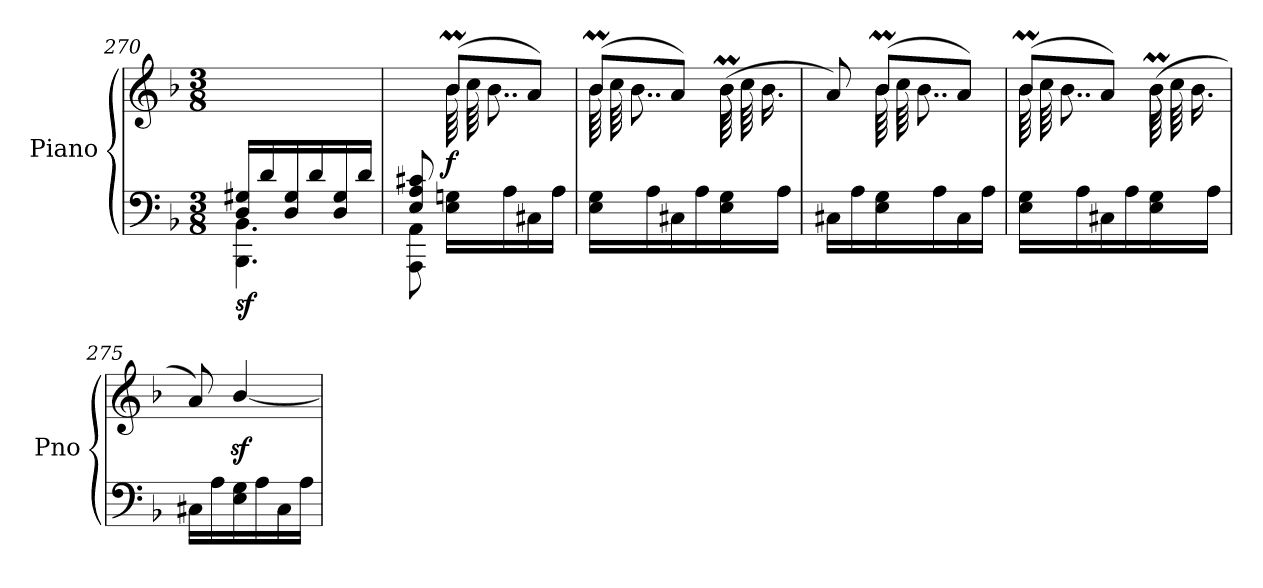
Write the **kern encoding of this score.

**kern	**kern	**dynam
*part1	*part1	*part1
*staff2	*staff1	*staff1/2
*I"Piano	*	*
*I'Pno	*	*
*clefF4	*clefG2	*
*k[b-]	*k[b-]	*
*M3/8	*M3/8	*
=270	=270	=270
*^	*	*
!	!	!	!LO:DY:b=2
16D/ 16G#X/LL	4.BBB-\ 4.BB-\	4.ryy	sf
16d/	.	.	.
16D/ 16G#/	.	.	.
16d/	.	.	.
16D/ 16G#/	.	.	.
16d/JJ	.	.	.
=271	=271	=271	=271
*	*	*^	*
8E/ 8A/ 8c#X/	8AAA\ 8AA\	8ryy	8ryy	.
!	!	!	!	!LO:DY:b
4ryy	16E\ 16Gn\LL	(<8b-M/L	64b-	f
.	.	.	64cc	.
.	.	.	8..b-	.
.	16A\	.	.	.
.	16C#X\	8a/J)	.	.
.	16A\JJ	.	.	.
*v	*v	*	*	*
=272	=272	=272	=272
16E\ 16G\LL	(<8b-M/L	64b-	.
.	.	64cc	.
.	.	8..b-	.
16A\	.	.	.
16C#X\	8a/J)	.	.
16A\	.	.	.
16E\ 16G\	(<8b-M\	64b-	.
.	.	64cc	.
.	.	16.b-	.
16A\JJ	.	.	.
=273	=273	=273	=273
16C#X\LL	8a/)	8ryy	.
16A\	.	.	.
16E\ 16G\	(<8b-M/L	64b-	.
.	.	64cc	.
.	.	8..b-	.
16A\	.	.	.
16C#\	8a/J)	.	.
16A\JJ	.	.	.
=274	=274	=274	=274
16E\ 16G\LL	(<8b-M/L	64b-	.
.	.	64cc	.
.	.	8..b-	.
16A\	.	.	.
16C#X\	8a/J)	.	.
16A\	.	.	.
16E\ 16G\	(<8b-M\	64b-	.
.	.	64cc	.
.	.	16.b-	.
16A\JJ	.	.	.
*	*v	*v	*
=275	=275	=275
16C#X\LL	8a/)	.
16A\	.	.
16E\ 16G\	[4b-z</	.
16A\	.	.
16C#\	.	.
16A\JJ	.	.
=	=	=
*-	*-	*-
